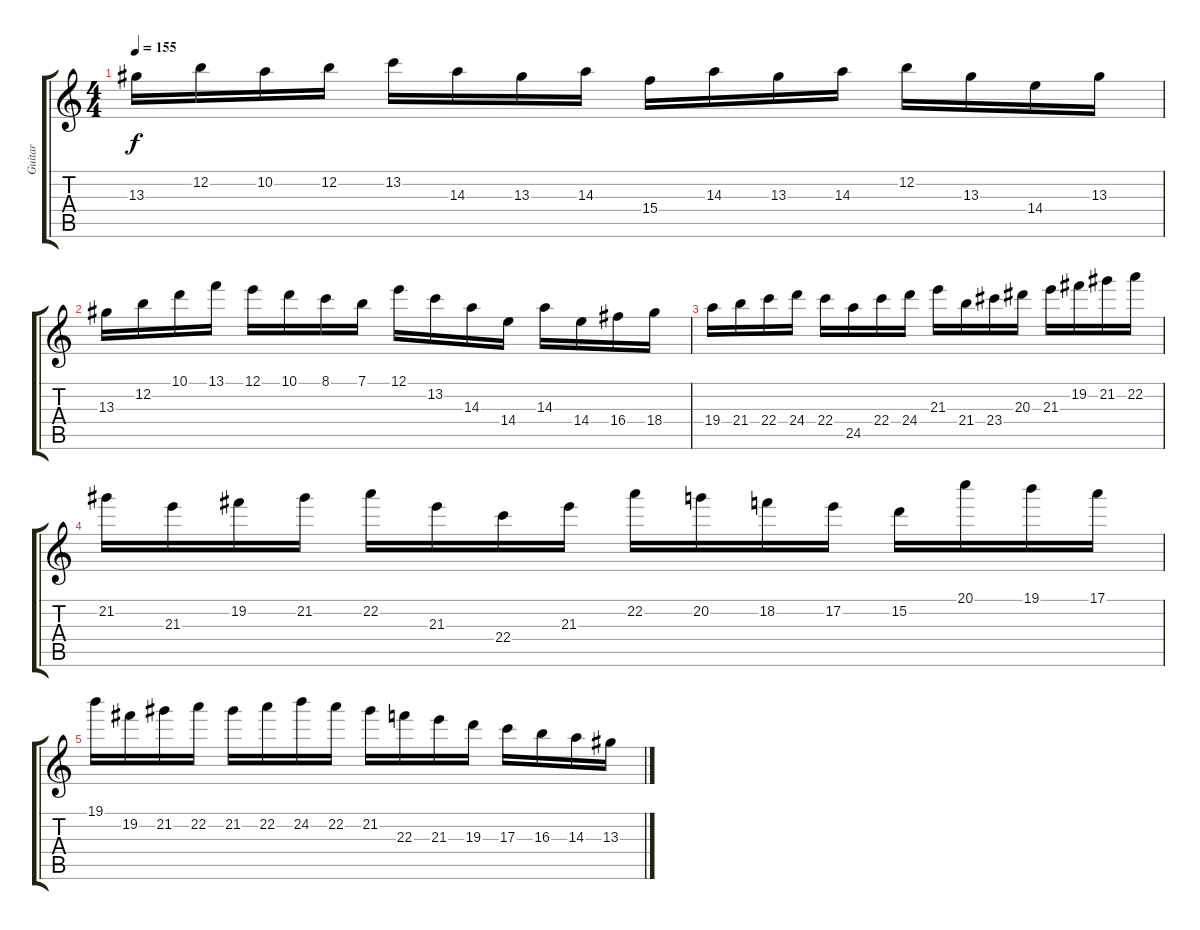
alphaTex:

\track ("Guitar" "Guitar") {instrument distortionguitar}
\staff {score tabs}
\tuning (E4 B3 G3 D3 A2 E2) {hide}
\ts (4 4)
\tempo 155
\clef g2
\ks c
13.3.16{dy f} 12.2.16 10.2.16 12.2.16 13.2.16 14.3.16 13.3.16 14.3.16 15.4.16 14.3.16 13.3.16 14.3.16 12.2.16 13.3.16 14.4.16 13.3.16 |
13.3.16 12.2.16 10.1.16 13.1.16 12.1.16 10.1.16 8.1.16 7.1.16 12.1.16 13.2.16 14.3.16 14.4.16 14.3.16 14.4.16 16.4.16 18.4.16 |
19.4.16 21.4.16 22.4.16 24.4.16 22.4.16 24.5.16 22.4.16 24.4.16 21.3.16 21.4.16 23.4.16 20.3.16 21.3.16 19.2.16 21.2.16 22.2.16 |
21.2.16 21.3.16 19.2.16 21.2.16 22.2.16 21.3.16 22.4.16 21.3.16 22.2.16 20.2.16 18.2.16 17.2.16 15.2.16 20.1.16 19.1.16 17.1.16 |
19.1.16 19.2.16 21.2.16 22.2.16 21.2.16 22.2.16 24.2.16 22.2.16 21.2.16 22.3.16 21.3.16 19.3.16 17.3.16 16.3.16 14.3.16 13.3.16
